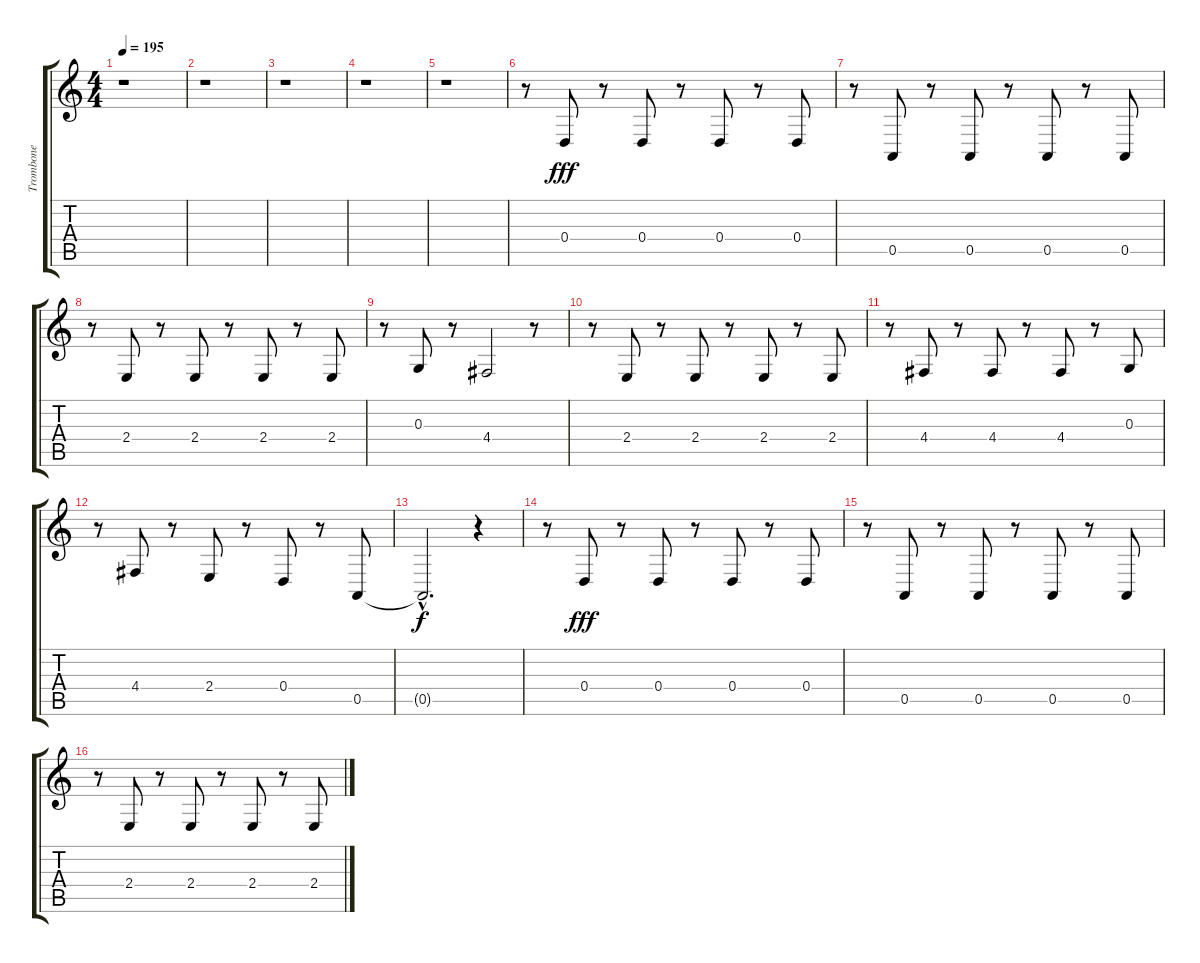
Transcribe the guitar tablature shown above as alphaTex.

\track ("Trombone" "Trombone") {instrument trombone}
\staff {score tabs}
\tuning (E4 B3 G3 D3 A2 E2) {hide}
\ts (4 4)
\tempo 195
\clef g2
\ks c
r.1{dy f} |
r.1 |
r.1 |
r.1 |
r.1 |
r.8 0.4.8{dy fff} r.8 0.4.8 r.8 0.4.8 r.8 0.4.8 |
r.8 0.5.8 r.8 0.5.8 r.8 0.5.8 r.8 0.5.8 |
r.8 2.4.8 r.8 2.4.8 r.8 2.4.8 r.8 2.4.8 |
r.8 0.3.8 r.8 4.4.2 r.8 |
r.8 2.4.8 r.8 2.4.8 r.8 2.4.8 r.8 2.4.8 |
r.8 4.4.8 r.8 4.4.8 r.8 4.4.8 r.8 0.3.8 |
r.8 4.4.8 r.8 2.4.8 r.8 0.4.8 r.8 0.5.8 |
0.5{hac t}.2{d dy f} r.4 |
r.8 0.4.8{dy fff} r.8 0.4.8 r.8 0.4.8 r.8 0.4.8 |
r.8 0.5.8 r.8 0.5.8 r.8 0.5.8 r.8 0.5.8 |
r.8 2.4.8 r.8 2.4.8 r.8 2.4.8 r.8 2.4.8
